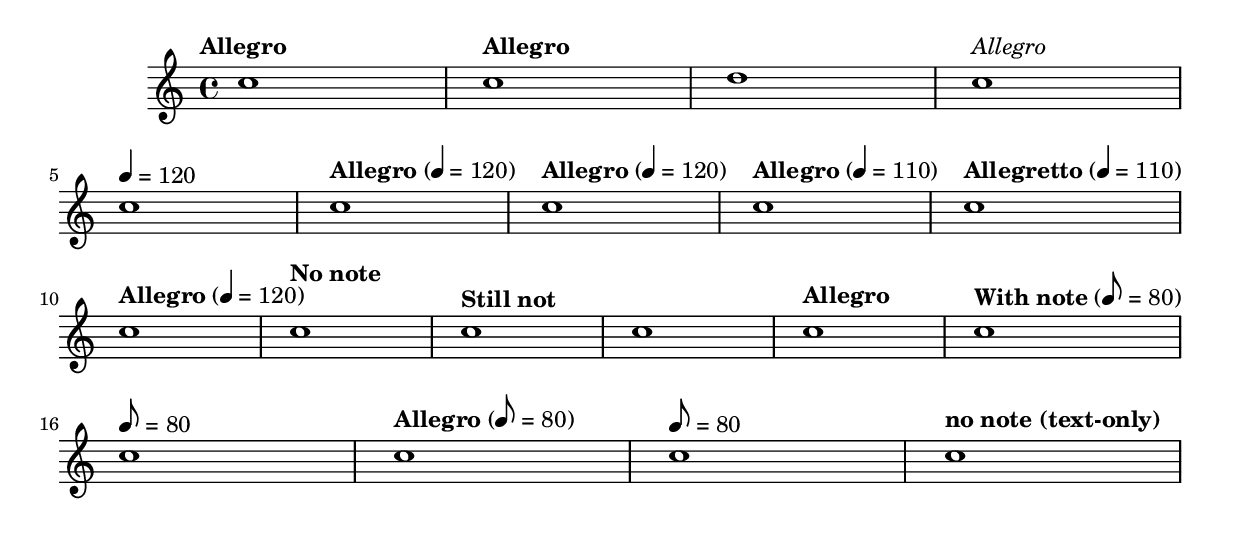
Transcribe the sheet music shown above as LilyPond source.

\version "2.12.0"

\header{
  texidoc="
The tempo command supports text markup and/or duration=count. Using the
Score.hideTempoNote, one can hide the duration=count in the tempo mark.
"
}

\relative c'' {
  \tempo "Allegro" c1
  \tempo "Allegro" c1
  \set Score.tempoText = #"blah" d1
  \tempo \markup{\italic \medium "Allegro"} c1\break
  \tempo 4=120 c1
  \tempo "Allegro" 4=120 c1
  \tempo "Allegro" 4=120 c1
  \tempo "Allegro" 4=110 c1
  \tempo "Allegretto" 4=110 c1\break

  \set Score.tempoHideNote = ##f
  \tempo "Allegro" 4=120 c1
  \set Score.tempoHideNote = ##t
  \tempo "No note" 8=160 c1
  \tempo "Still not" c1
  % No text and also no note => \null markup
  \tempo 4=100 c1
  \tempo "Allegro" 4=120 c1
  \set Score.tempoHideNote = ##f
  \tempo "With note" 8=80 c1\break

  % Unsetting the tempoText using only note=count:
  \tempo 8=80 c1
  \tempo "Allegro" 8=80 c1
  \tempo 8=80 c1
  
  % Unsetting the count using only text
  \tempo "no note (text-only)" c1
}
